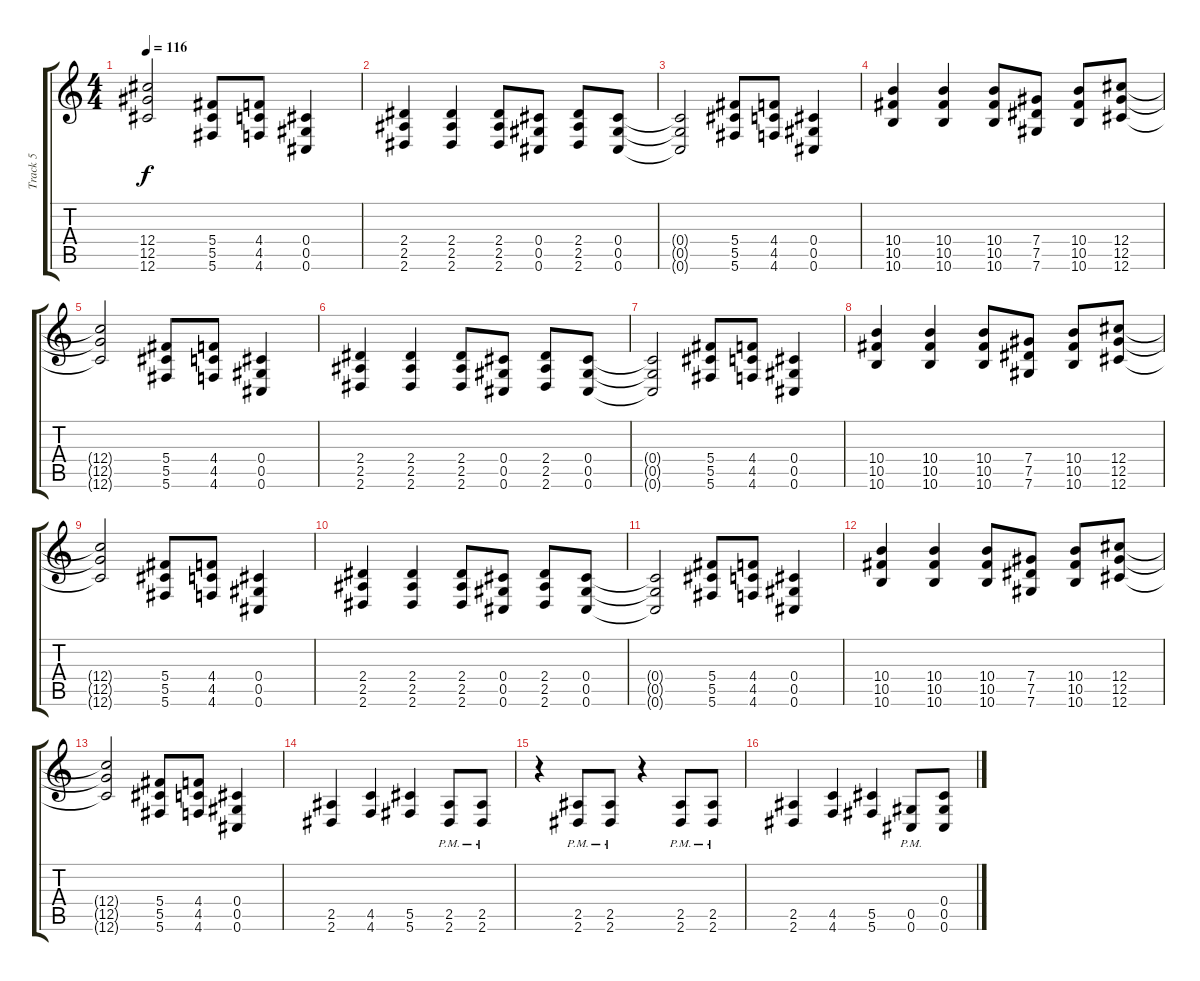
\track ("Track 5" "Track 5") {instrument distortionguitar}
\staff {score tabs}
\tuning (Eb4 Bb3 Gb3 Db3 Ab2 Db2) {hide}
\ts (4 4)
\tempo 116
\clef g2
\ks c
(12.4{t} 12.5{t} 12.6{t}).2{dy f} (5.4 5.5 5.6).8 (4.4 4.5 4.6).8 (0.4 0.5 0.6).4 |
(2.4 2.5 2.6).4 (2.4 2.5 2.6).4 (2.4 2.5 2.6).8 (0.4 0.5 0.6).8 (2.4 2.5 2.6).8 (0.4 0.5 0.6).8 |
(0.4{t} 0.5{t} 0.6{t}).2 (5.4 5.5 5.6).8 (4.4 4.5 4.6).8 (0.4 0.5 0.6).4 |
(10.4 10.5 10.6).4 (10.4 10.5 10.6).4 (10.4 10.5 10.6).8 (7.4 7.5 7.6).8 (10.4 10.5 10.6).8 (12.4 12.5 12.6).8 |
(12.4{t} 12.5{t} 12.6{t}).2 (5.4 5.5 5.6).8 (4.4 4.5 4.6).8 (0.4 0.5 0.6).4 |
(2.4 2.5 2.6).4 (2.4 2.5 2.6).4 (2.4 2.5 2.6).8 (0.4 0.5 0.6).8 (2.4 2.5 2.6).8 (0.4 0.5 0.6).8 |
(0.4{t} 0.5{t} 0.6{t}).2 (5.4 5.5 5.6).8 (4.4 4.5 4.6).8 (0.4 0.5 0.6).4 |
(10.4 10.5 10.6).4 (10.4 10.5 10.6).4 (10.4 10.5 10.6).8 (7.4 7.5 7.6).8 (10.4 10.5 10.6).8 (12.4 12.5 12.6).8 |
(12.4{t} 12.5{t} 12.6{t}).2 (5.4 5.5 5.6).8 (4.4 4.5 4.6).8 (0.4 0.5 0.6).4 |
(2.4 2.5 2.6).4 (2.4 2.5 2.6).4 (2.4 2.5 2.6).8 (0.4 0.5 0.6).8 (2.4 2.5 2.6).8 (0.4 0.5 0.6).8 |
(0.4{t} 0.5{t} 0.6{t}).2 (5.4 5.5 5.6).8 (4.4 4.5 4.6).8 (0.4 0.5 0.6).4 |
(10.4 10.5 10.6).4 (10.4 10.5 10.6).4 (10.4 10.5 10.6).8 (7.4 7.5 7.6).8 (10.4 10.5 10.6).8 (12.4 12.5 12.6).8 |
(12.4{t} 12.5{t} 12.6{t}).2 (5.4 5.5 5.6).8 (4.4 4.5 4.6).8 (0.4 0.5 0.6).4 |
(2.5 2.6).4 (4.5 4.6).4 (5.5 5.6).4 (2.5{pm} 2.6{pm}).8 (2.5{pm} 2.6{pm}).8 |
r.4 (2.5{pm} 2.6{pm}).8 (2.5{pm} 2.6{pm}).8 r.4 (2.5{pm} 2.6{pm}).8 (2.5{pm} 2.6{pm}).8 |
(2.5 2.6).4 (4.5 4.6).4 (5.5 5.6).4 (0.5{pm} 0.6{pm}).8 (0.4 0.5 0.6).8{volume 0}
